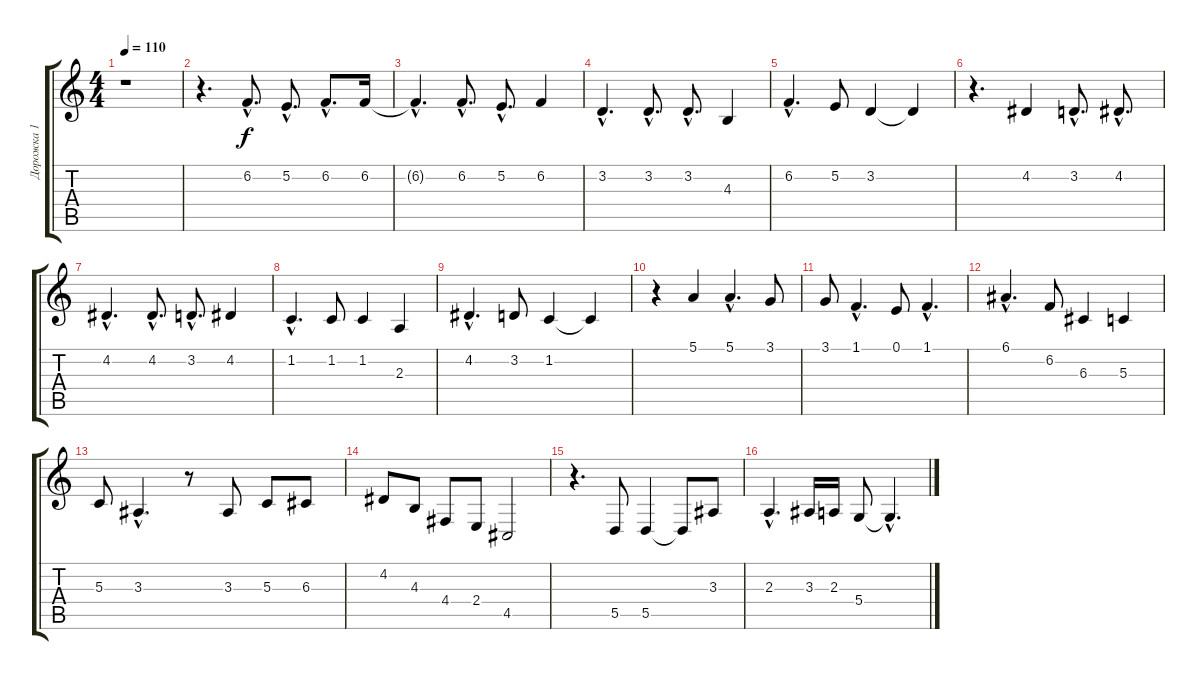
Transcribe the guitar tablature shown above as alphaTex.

\track ("Дорожка 1" "Дорожка 1") {instrument electricpiano1}
\staff {score tabs}
\tuning (E4 B3 G3 D3 A2 E2) {hide}
\ts (4 4)
\tempo 110
\clef g2
\ks c
r.1{dy f} |
r.4{d} 6.2{hac}.8{d} 5.2{hac}.8{d} 6.2{hac}.8{d} 6.2.16 |
6.2{hac t}.4{d} 6.2{hac}.8{d} 5.2{hac}.8{d} 6.2.4 |
3.2{hac}.4{d} 3.2{hac}.8{d} 3.2{hac}.8{d} 4.3.4 |
6.2{hac}.4{d} 5.2.8 3.2.4 3.2{t}.4 |
r.4{d} 4.2.4 3.2{hac}.8{d} 4.2{hac}.8{d} |
4.2{hac}.4{d} 4.2{hac}.8{d} 3.2{hac}.8{d} 4.2.4 |
1.2{hac}.4{d} 1.2.8 1.2.4 2.3.4 |
4.2{hac}.4{d} 3.2.8 1.2.4 1.2{t}.4 |
r.4 5.1.4 5.1{hac}.4{d} 3.1.8 |
3.1.8 1.1{hac}.4{d} 0.1.8 1.1{hac}.4{d} |
6.1{hac}.4{d} 6.2.8 6.3.4 5.3.4 |
5.3.8 3.3{hac}.4{d} r.8 3.3.8 5.3.8 6.3.8 |
4.2.8 4.3.8 4.4.8 2.4.8 4.5.2 |
r.4{d} 5.5.8 5.5.4 5.5{t}.8 3.3.8 |
2.3{hac}.4{d} 3.3.16 2.3.16 5.4.8 5.4{hac t}.4{d}
